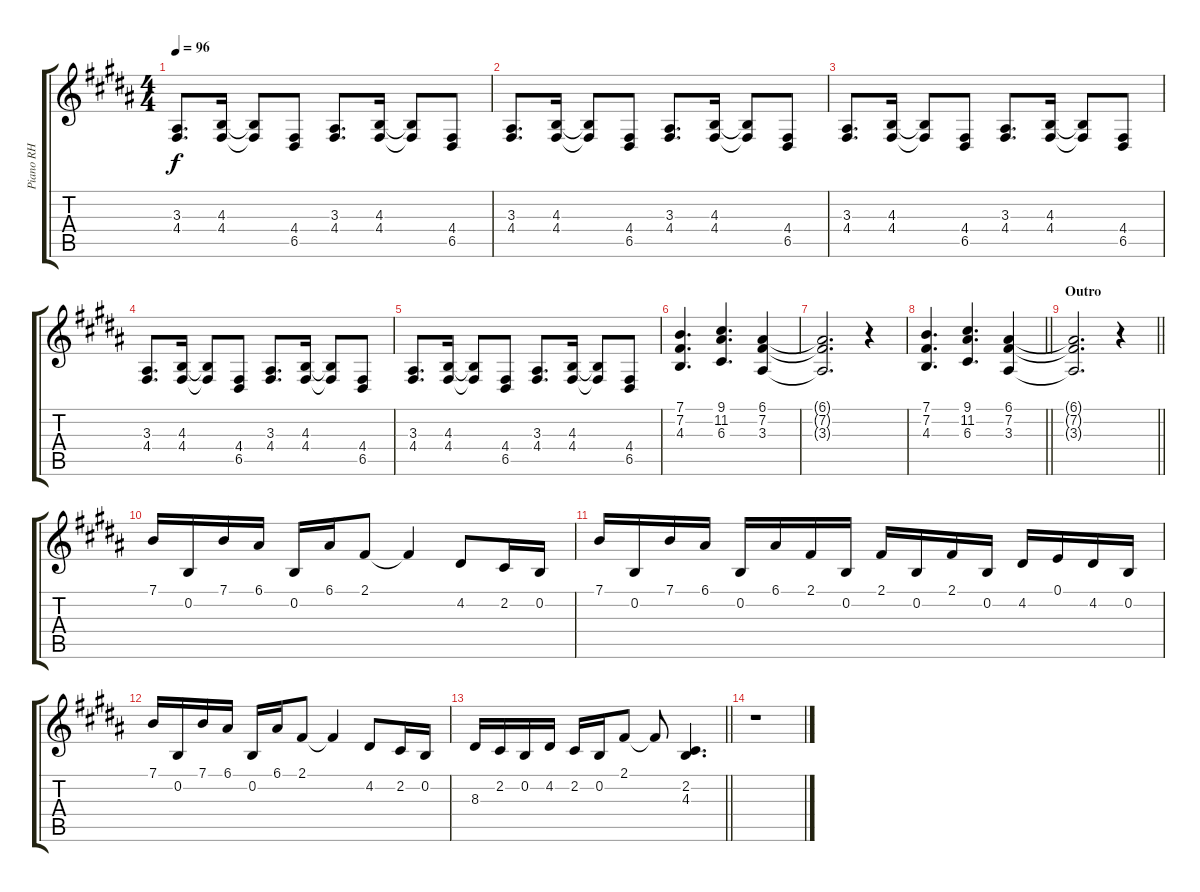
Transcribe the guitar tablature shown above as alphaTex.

\track ("Piano RH" "Piano RH") {instrument brightacousticpiano}
\staff {score tabs}
\tuning (E4 B3 G3 D3 A2 E2) {hide}
\ts (4 4)
\tempo 96
\clef g2
\ks b
(3.3 4.4).8{d dy f} (4.3 4.4).16 (4.3{t} 4.4{t}).8 (4.4 6.5).8 (3.3 4.4).8{d} (4.3 4.4).16 (4.3{t} 4.4{t}).8 (4.4 6.5).8 |
(3.3 4.4).8{d} (4.3 4.4).16 (4.3{t} 4.4{t}).8 (4.4 6.5).8 (3.3 4.4).8{d} (4.3 4.4).16 (4.3{t} 4.4{t}).8 (4.4 6.5).8 |
(3.3 4.4).8{d} (4.3 4.4).16 (4.3{t} 4.4{t}).8 (4.4 6.5).8 (3.3 4.4).8{d} (4.3 4.4).16 (4.3{t} 4.4{t}).8 (4.4 6.5).8 |
(3.3 4.4).8{d} (4.3 4.4).16 (4.3{t} 4.4{t}).8 (4.4 6.5).8 (3.3 4.4).8{d} (4.3 4.4).16 (4.3{t} 4.4{t}).8 (4.4 6.5).8 |
(3.3 4.4).8{d} (4.3 4.4).16 (4.3{t} 4.4{t}).8 (4.4 6.5).8 (3.3 4.4).8{d} (4.3 4.4).16 (4.3{t} 4.4{t}).8 (4.4 6.5).8 |
(7.1 7.2 4.3).4{d} (9.1 11.2 6.3).4{d} (6.1 7.2 3.3).4 |
(6.1{t} 7.2{t} 3.3{t}).2{d} r.4 |
\barLineRight lightlight
(7.1 7.2 4.3).4{d} (9.1 11.2 6.3).4{d} (6.1 7.2 3.3).4 |
\section ("" "Outro")
\barLineRight lightlight
(6.1{t} 7.2{t} 3.3{t}).2{d} r.4 |
7.1.16 0.2.16 7.1.16 6.1.16 0.2.16 6.1.16 2.1.8 2.1{t}.4 4.2.8 2.2.16 0.2.16 |
7.1.16 0.2.16 7.1.16 6.1.16 0.2.16 6.1.16 2.1.16 0.2.16 2.1.16 0.2.16 2.1.16 0.2.16 4.2.16 0.1.16 4.2.16 0.2.16 |
7.1.16 0.2.16 7.1.16 6.1.16 0.2.16 6.1.16 2.1.8 2.1{t}.4 4.2.8 2.2.16 0.2.16 |
\barLineRight lightlight
8.3.16 2.2.16 0.2.16 4.2.16 2.2.16 0.2.16 2.1.8 2.1{t}.8 (2.2 4.3).4{d} |
r.1
